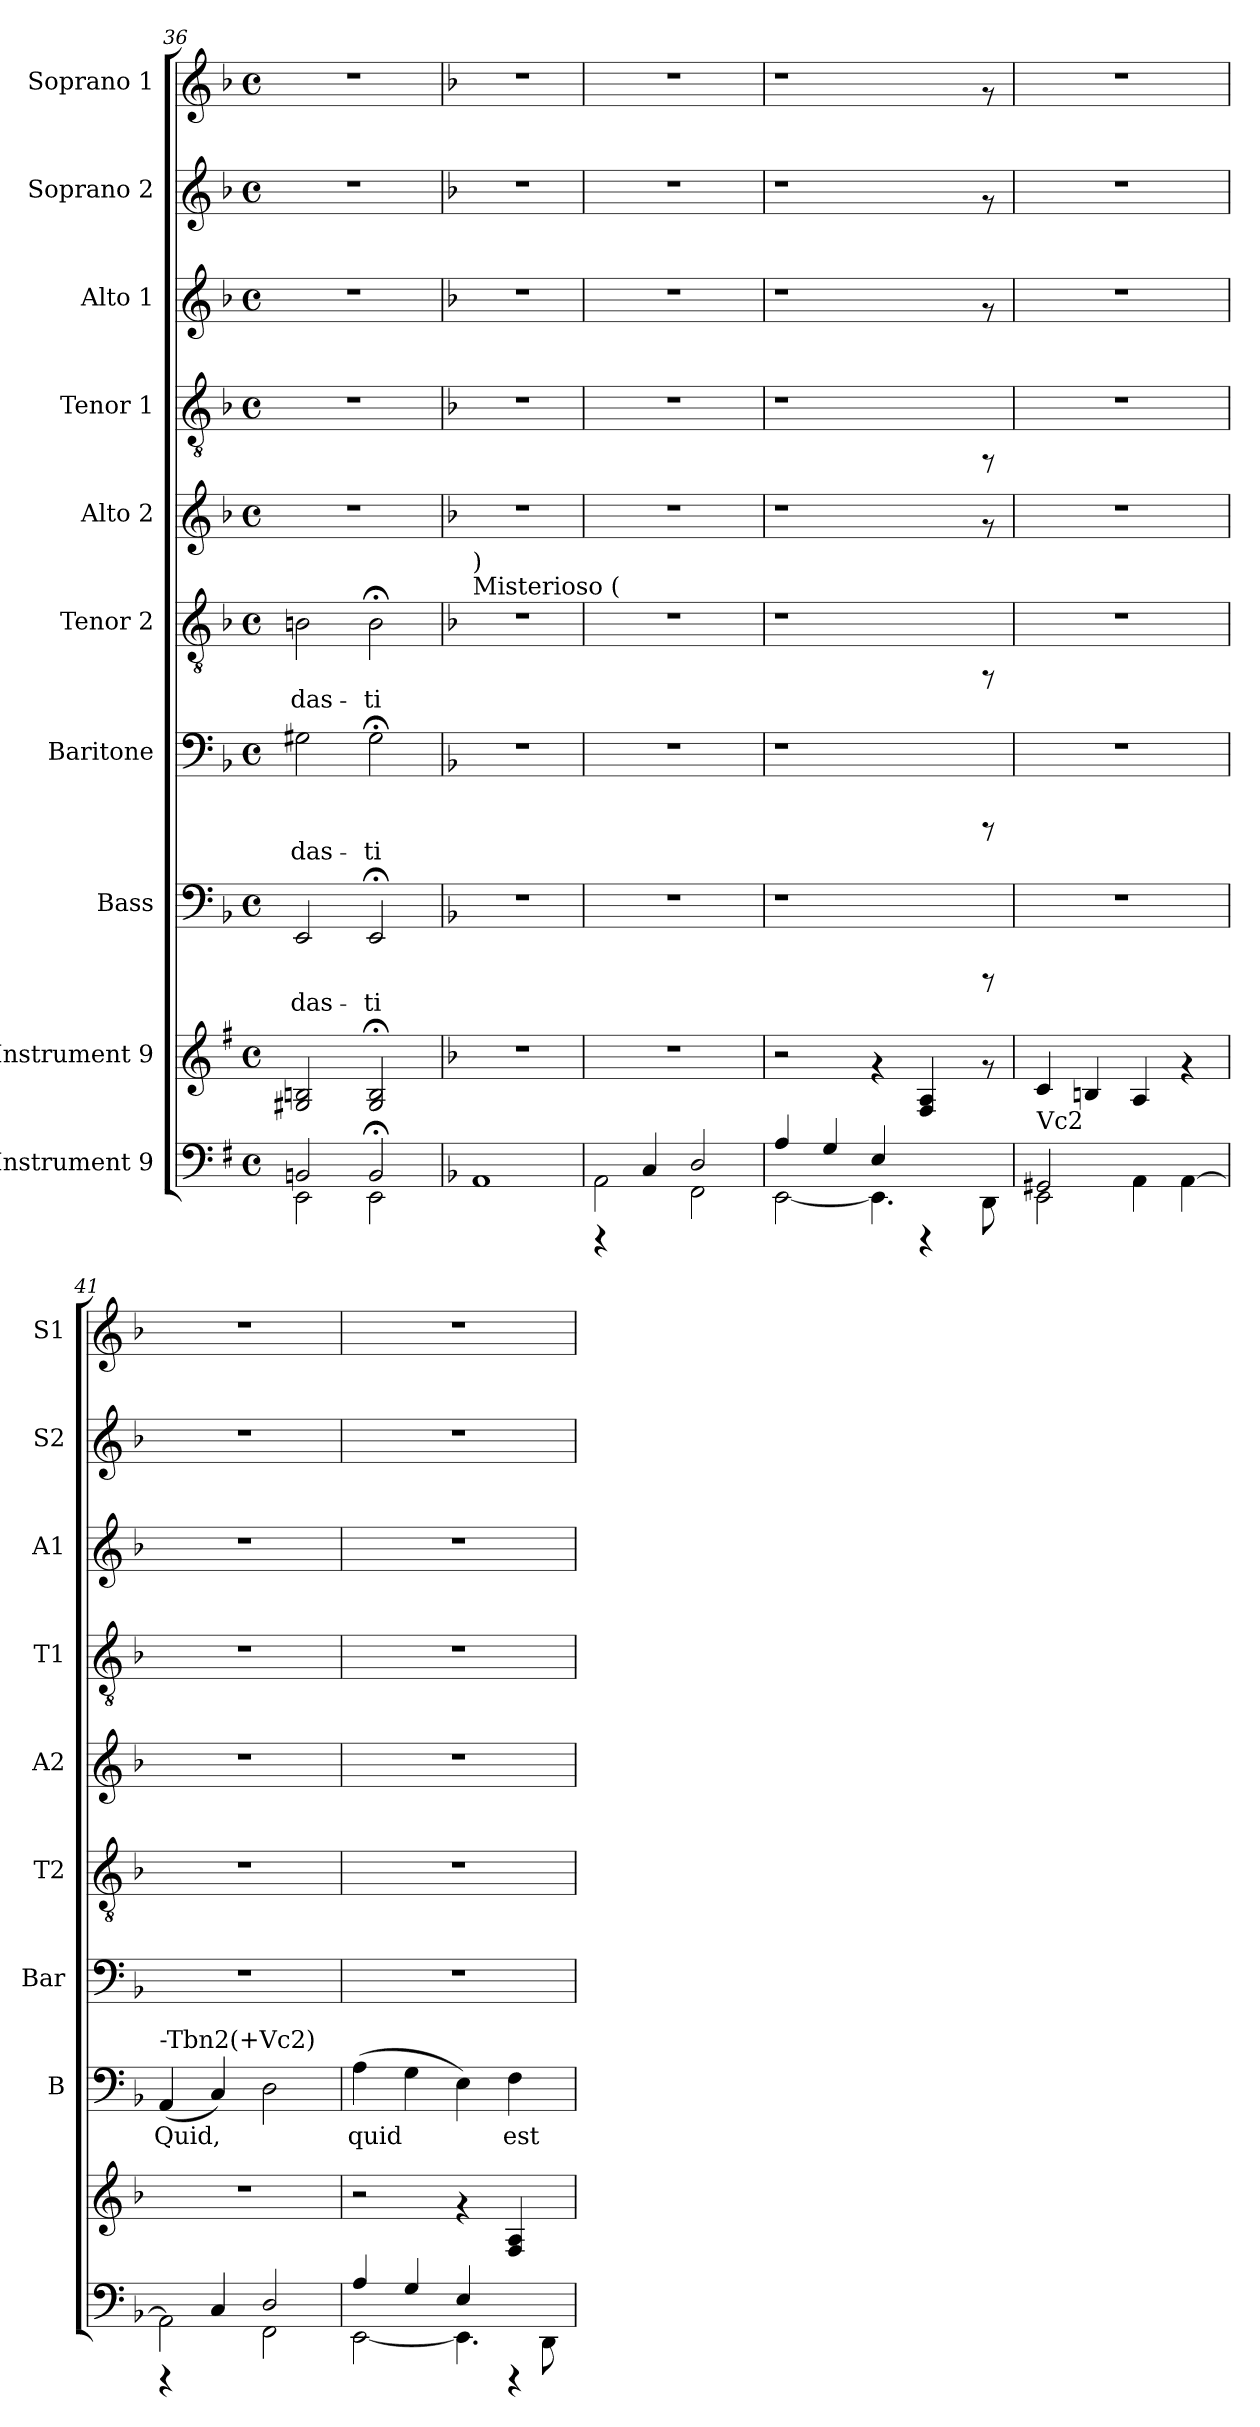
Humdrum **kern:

**kern	**kern	**kern	**text	**kern	**text	**kern	**text	**kern	**kern	**kern	**kern	**kern
*part10	*part9	*part8	*part8	*part7	*part7	*part6	*part6	*part5	*part4	*part3	*part2	*part1
*staff10	*staff9	*staff8	*staff8	*staff7	*staff7	*staff6	*staff6	*staff5	*staff4	*staff3	*staff2	*staff1
*I"Instrument 9	*I"Instrument 9	*I"Bass	*	*I"Baritone	*	*I"Tenor 2	*	*I"Alto 2	*I"Tenor 1	*I"Alto 1	*I"Soprano 2	*I"Soprano 1
*	*	*I'B	*	*I'Bar	*	*I'T2	*	*I'A2	*I'T1	*I'A1	*I'S2	*I'S1
*clefF4	*clefG2	*clefF4	*	*clefF4	*	*clefGv2	*	*clefG2	*clefGv2	*clefG2	*clefG2	*clefG2
*	*	*ITrd-3c-5	*	*ITrd-3c-5	*	*ITrd-3c-5	*	*ITrd-3c-5	*ITrd-3c-5	*ITrd-3c-5	*ITrd-3c-5	*ITrd-3c-5
*k[f#]	*k[f#]	*k[b-e-]	*	*k[b-e-]	*	*k[b-e-]	*	*k[b-e-]	*k[b-e-]	*k[b-e-]	*k[b-e-]	*k[b-e-]
*G:	*G:	*B-:	*	*B-:	*	*B-:	*	*B-:	*B-:	*B-:	*B-:	*B-:
*M4/4	*M4/4	*M4/4	*	*M4/4	*	*M4/4	*	*M4/4	*M4/4	*M4/4	*M4/4	*M4/4
*met(c)	*met(c)	*met(c)	*	*met(c)	*	*met(c)	*	*met(c)	*met(c)	*met(c)	*met(c)	*met(c)
=36	=36	=36	=36	=36	=36	=36	=36	=36	=36	=36	=36	=36
*^	*	*	*	*	*	*	*	*	*	*	*	*
!	!	!	!	!LO:LY:b:cj	!	!LO:LY:b	!	!LO:LY:b	!	!	!	!	!
2BBn/	2EE\	2G#X/ 2Bn/	2AA/	-das-	2c#X\	-das-	2en\	-das-	1r	1r	1r	1r	1r
!	!	!	!	!LO:LY:b:cj	!	!LO:LY:b	!	!LO:LY:b	!	!	!	!	!
2BB;<;/	2EE\	2G#/;< 2B/;<	2AA;</	-ti	2c#;<\	-ti	2e;<\	-ti	.	.	.	.	.
*v	*v	*	*	*	*	*	*	*	*	*	*	*	*
!!LO:PB:g=z
=37	=37	=37	=37	=37	=37	=37	=37	=37	=37	=37	=37	=37
*k[b-]	*k[b-]	*	*	*	*	*	*	*	*	*	*	*
*F:	*F:	*	*	*	*	*	*	*	*	*	*	*
*	*	*	*	*	*	*MM63	*	*	*	*	*	*
*^	*	*	*	*	*	*	*	*	*	*	*	*
!	!	!	!	!	!	!	!LO:TX:a:t=Misterioso (	!	!	!	!	!	!
!	!	!	!	!	!	!	!LO:TX:a:t=)	!	!	!	!	!	!
*v	*v	*	*	*	*	*	*	*	*	*	*	*	*
1AA	1r	1r	.	1r	.	1r	.	1r	1r	1r	1r	1r
=38	=38	=38	=38	=38	=38	=38	=38	=38	=38	=38	=38	=38
*^	*	*	*	*	*	*	*	*	*	*	*	*
4rDDD	2AA\	1r	1r	.	1r	.	1r	.	1r	1r	1r	1r	1r
4C/	.	.	.	.	.	.	.	.	.	.	.	.	.
2D/	2FF\	.	.	.	.	.	.	.	.	.	.	.	.
=39	=39	=39	=39	=39	=39	=39	=39	=39	=39	=39	=39	=39	=39
4A/	[<2EE\	2r	1r	.	1r	.	1r	.	1r	1r	1r	1r	1r
4G/	.	.	.	.	.	.	.	.	.	.	.	.	.
4E/	4.EE\]	4rf	.	.	.	.	.	.	.	.	.	.	.
4rDDD	.	4A/ 4F/	.	.	.	.	.	.	.	.	.	.	.
.	4ryy	.	.	.	.	.	.	.	.	.	.	.	.
8DD\	.	8rf	8rCCC	.	8rCCC	.	8rFF	.	8rf	8rFF	8rf	8rf	8rf
=40	=40	=40	=40	=40	=40	=40	=40	=40	=40	=40	=40	=40	=40
!	!	!LO:TX:b:t=Vc2	!	!	!	!	!	!	!	!	!	!	!
2GG#X/	2EE\	4c/	1r	.	1r	.	1r	.	1r	1r	1r	1r	1r
.	.	4Bn/	.	.	.	.	.	.	.	.	.	.	.
2ryy	4AA\	4A/	.	.	.	.	.	.	.	.	.	.	.
.	[<4AA\	4rf	.	.	.	.	.	.	.	.	.	.	.
=41	=41	=41	=41	=41	=41	=41	=41	=41	=41	=41	=41	=41	=41
!	!	!	!LO:TX:a:t=-Tbn2(+Vc2)	!	!	!	!	!	!	!	!	!	!
!	!	!	!	!LO:LY:b:cj	!	!	!	!	!	!	!	!	!
4rDDD	2AA\]	1r	(>4D/	Quid,	1r	.	1r	.	1r	1r	1r	1r	1r
!	!	!	!	!LO:LY:b:cj	!	!	!	!	!	!	!	!	!
4C/	.	.	4F/)	.	.	.	.	.	.	.	.	.	.
!	!	!	!	!LO:LY:b:cj	!	!	!	!	!	!	!	!	!
2D/	2FF\	.	2G\	.	.	.	.	.	.	.	.	.	.
=42	=42	=42	=42	=42	=42	=42	=42	=42	=42	=42	=42	=42	=42
!	!	!	!	!LO:LY:b:cj	!	!	!	!	!	!	!	!	!
4A/	[<2EE\	2r	(>4d\	quid	1r	.	1r	.	1r	1r	1r	1r	1r
!	!	!	!	!LO:LY:b:cj	!	!	!	!	!	!	!	!	!
4G/	.	.	4c\	.	.	.	.	.	.	.	.	.	.
!	!	!	!	!LO:LY:b:cj	!	!	!	!	!	!	!	!	!
4E/	4.EE\]	4rf	4A\)	.	.	.	.	.	.	.	.	.	.
!	!	!	!	!LO:LY:b:cj	!	!	!	!	!	!	!	!	!
4rDDD	.	4A/ 4F/	4B-\	est	.	.	.	.	.	.	.	.	.
.	8DD\	.	.	.	.	.	.	.	.	.	.	.	.
*v	*v	*	*	*	*	*	*	*	*	*	*	*	*
=	=	=	=	=	=	=	=	=	=	=	=	=
*-	*-	*-	*-	*-	*-	*-	*-	*-	*-	*-	*-	*-
